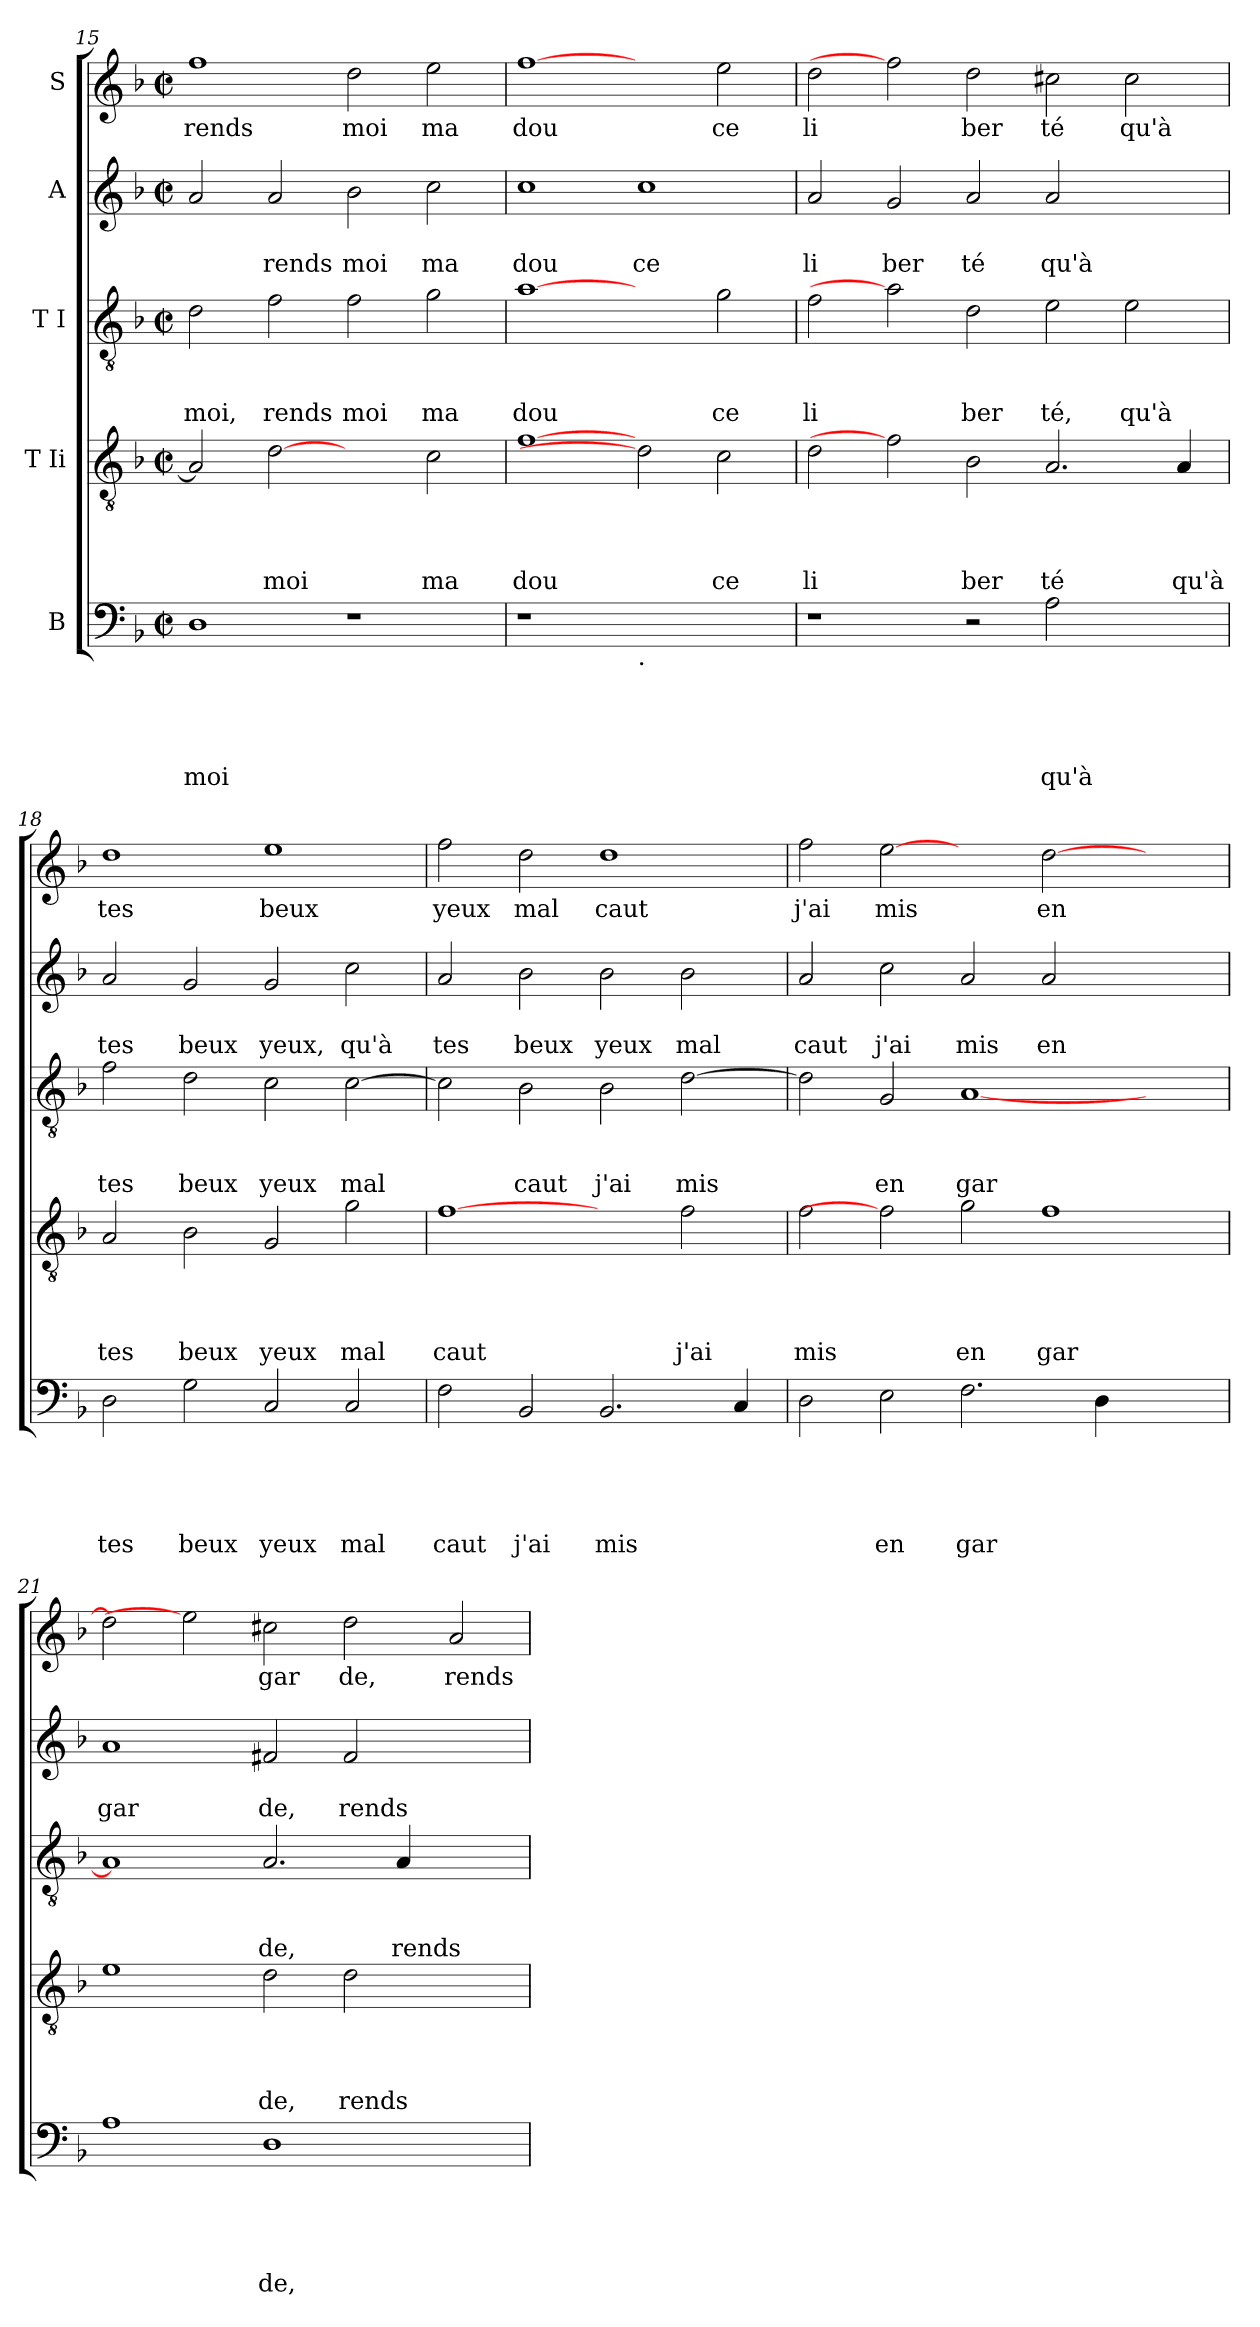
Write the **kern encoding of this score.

**kern	**text	**text	**text	**text	**text	**kern	**text	**text	**text	**text	**kern	**text	**text	**text	**kern	**text	**text	**kern	**text
*part5	*part5	*part5	*part5	*part5	*part5	*part4	*part4	*part4	*part4	*part4	*part3	*part3	*part3	*part3	*part2	*part2	*part2	*part1	*part1
*staff5	*staff5	*staff5	*staff5	*staff5	*staff5	*staff4	*staff4	*staff4	*staff4	*staff4	*staff3	*staff3	*staff3	*staff3	*staff2	*staff2	*staff2	*staff1	*staff1
*I"B	*	*	*	*	*	*I"T Ii	*	*	*	*	*I"T I	*	*	*	*I"A	*	*	*I"S	*
*clefF4	*	*	*	*	*	*clefGv2	*	*	*	*	*clefGv2	*	*	*	*clefG2	*	*	*clefG2	*
*k[b-]	*	*	*	*	*	*k[b-]	*	*	*	*	*k[b-]	*	*	*	*k[b-]	*	*	*k[b-]	*
*F:	*	*	*	*	*	*F:	*	*	*	*	*F:	*	*	*	*F:	*	*	*F:	*
*M2/2	*	*	*	*	*	*M2/2	*	*	*	*	*M2/2	*	*	*	*M2/2	*	*	*M2/2	*
*met(c|)	*	*	*	*	*	*met(c|)	*	*	*	*	*met(c|)	*	*	*	*met(c|)	*	*	*met(c|)	*
=15	=15	=15	=15	=15	=15	=15	=15	=15	=15	=15	=15	=15	=15	=15	=15	=15	=15	=15	=15
!	!	!	!	!	!LO:LY:b	!	!	!	!	!	!	!	!	!LO:LY:b	!	!	!	!	!LO:LY:b
1D	.	.	.	.	moi	2A/]	.	.	.	.	2d\	.	.	moi,	2a/	.	.	1ff	rends
!	!	!	!	!	!	!	!	!	!	!LO:LY:b	!	!	!	!LO:LY:b	!	!	!LO:LY:b	!	!
.	.	.	.	.	.	[2d	.	.	.	moi	2f\	.	.	rends	2a/	.	rends	.	.
!	!	!	!	!	!	!	!	!	!	!	!	!	!	!LO:LY:b	!	!	!LO:LY:b	!	!LO:LY:b
1r	.	.	.	.	.	2ryy	.	.	.	.	2f\	.	.	moi	2b-\	.	moi	2dd\	moi
!	!	!	!	!	!	!	!	!	!	!LO:LY:b	!	!	!	!LO:LY:b	!	!	!LO:LY:b	!	!LO:LY:b
.	.	.	.	.	.	2c\	.	.	.	ma	2g\	.	.	ma	2cc\	.	ma	2ee\	ma
!!LO:LB:g=z
=16	=16	=16	=16	=16	=16	=16	=16	=16	=16	=16	=16	=16	=16	=16	=16	=16	=16	=16	=16
!	!	!	!	!	!	!	!	!	!	!LO:LY:b	!	!	!	!LO:LY:b	!	!	!LO:LY:b	!	!LO:LY:b
1r	.	.	.	.	.	[1f	.	.	.	dou	[1a	.	.	dou	1cc	.	dou	[1ff	dou
!LO:TX:b:t=.	!	!	!	!	!	!	!	!	!	!	!	!	!	!	!	!	!	!	!
!	!	!	!	!	!	!	!	!	!	!	!	!	!	!	!	!	!LO:LY:b	!	!
1ryy	.	.	.	.	.	2d]	.	.	.	.	2ryy	.	.	.	1cc	.	ce	2ryy	.
!	!	!	!	!	!	!	!	!	!	!LO:LY:b	!	!	!	!LO:LY:b	!	!	!	!	!LO:LY:b
.	.	.	.	.	.	2c\	.	.	.	ce	2g\	.	.	ce	.	.	.	2ee\	ce
=17	=17	=17	=17	=17	=17	=17	=17	=17	=17	=17	=17	=17	=17	=17	=17	=17	=17	=17	=17
!	!	!	!	!	!	!	!	!	!	!LO:LY:b	!	!	!	!LO:LY:b	!	!	!LO:LY:b	!	!LO:LY:b
1r	.	.	.	.	.	2d\	.	.	.	li	2f\	.	.	li	2a/	.	li	2dd\	li
!	!	!	!	!	!	!	!	!	!	!	!	!	!	!	!	!	!LO:LY:b	!	!
.	.	.	.	.	.	2f]	.	.	.	.	2a]	.	.	.	2g/	.	ber	2ff]	.
!	!	!	!	!	!	!	!	!	!	!LO:LY:b	!	!	!	!LO:LY:b	!	!	!LO:LY:b	!	!LO:LY:b
2r	.	.	.	.	.	2B-\	.	.	.	ber	2d\	.	.	ber	2a/	.	té	2dd\	ber
!	!	!	!	!	!LO:LY:b	!	!	!	!	!LO:LY:b	!	!	!	!LO:LY:b	!	!	!LO:LY:b	!	!LO:LY:b
2A\	.	.	.	.	qu'à	2.A/	.	.	.	té	2e\	.	.	té,	2a/	.	qu'à	2cc#X\	té
!	!	!	!	!	!	!	!	!	!	!	!	!	!	!LO:LY:b	!	!	!	!	!LO:LY:b
2ryy	.	.	.	.	.	.	.	.	.	.	2e\	.	.	qu'à	2ryy	.	.	2cc#\	qu'à
!	!	!	!	!	!	!	!	!	!	!LO:LY:b	!	!	!	!	!	!	!	!	!
.	.	.	.	.	.	4A/	.	.	.	qu'à	.	.	.	.	.	.	.	.	.
=18	=18	=18	=18	=18	=18	=18	=18	=18	=18	=18	=18	=18	=18	=18	=18	=18	=18	=18	=18
!	!	!	!	!	!LO:LY:b	!	!	!	!	!LO:LY:b	!	!	!	!LO:LY:b	!	!	!LO:LY:b	!	!LO:LY:b
2D\	.	.	.	.	tes	2A/	.	.	.	tes	2f\	.	.	tes	2a/	.	tes	1dd	tes
!	!	!	!	!	!LO:LY:b	!	!	!	!	!LO:LY:b	!	!	!	!LO:LY:b	!	!	!LO:LY:b	!	!
2G\	.	.	.	.	beux	2B-\	.	.	.	beux	2d\	.	.	beux	2g/	.	beux	.	.
!	!	!	!	!	!LO:LY:b	!	!	!	!	!LO:LY:b	!	!	!	!LO:LY:b	!	!	!LO:LY:b	!	!LO:LY:b
2C/	.	.	.	.	yeux	2G/	.	.	.	yeux	2c\	.	.	yeux	2g/	.	yeux,	1ee	beux
!	!	!	!	!	!LO:LY:b	!	!	!	!	!LO:LY:b	!	!	!	!LO:LY:b	!	!	!LO:LY:b	!	!
2C/	.	.	.	.	mal	2g\	.	.	.	mal	[>2c\	.	.	mal	2cc\	.	qu'à	.	.
=19	=19	=19	=19	=19	=19	=19	=19	=19	=19	=19	=19	=19	=19	=19	=19	=19	=19	=19	=19
!	!	!	!	!	!LO:LY:b	!	!	!	!	!LO:LY:b	!	!	!	!	!	!	!LO:LY:b	!	!LO:LY:b
2F\	.	.	.	.	caut	[1f	.	.	.	caut	2c\]	.	.	.	2a/	.	tes	2ff\	yeux
!	!	!	!	!	!LO:LY:b	!	!	!	!	!	!	!	!	!LO:LY:b	!	!	!LO:LY:b	!	!LO:LY:b
2BB-/	.	.	.	.	j'ai	.	.	.	.	.	2B-\	.	.	caut	2b-\	.	beux	2dd\	mal
!	!	!	!	!	!LO:LY:b	!	!	!	!	!	!	!	!	!LO:LY:b	!	!	!LO:LY:b	!	!LO:LY:b
2.BB-/	.	.	.	.	mis	2ryy	.	.	.	.	2B-\	.	.	j'ai	2b-\	.	yeux	1dd	caut
!	!	!	!	!	!	!	!	!	!	!LO:LY:b	!	!	!	!LO:LY:b	!	!	!LO:LY:b	!	!
.	.	.	.	.	.	2f\	.	.	.	j'ai	[>2d\	.	.	mis	2b-\	.	mal	.	.
4C/	.	.	.	.	.	.	.	.	.	.	.	.	.	.	.	.	.	.	.
=20	=20	=20	=20	=20	=20	=20	=20	=20	=20	=20	=20	=20	=20	=20	=20	=20	=20	=20	=20
!	!	!	!	!	!	!	!	!	!	!LO:LY:b	!	!	!	!	!	!	!LO:LY:b	!	!LO:LY:b
2D\	.	.	.	.	.	2f\	.	.	.	mis	2d\]	.	.	.	2a/	.	caut	2ff\	j'ai
!	!	!	!	!	!LO:LY:b	!	!	!	!	!	!	!	!	!LO:LY:b	!	!	!LO:LY:b	!	!LO:LY:b
2E\	.	.	.	.	en	2f]	.	.	.	.	2G/	.	.	en	2cc\	.	j'ai	[2ee	mis
!	!	!	!	!	!LO:LY:b	!	!	!	!	!LO:LY:b	!	!	!	!LO:LY:b	!	!	!LO:LY:b	!	!
2.F\	.	.	.	.	gar	2g\	.	.	.	en	[<1A	.	.	gar	2a/	.	mis	2ryy	.
!	!	!	!	!	!	!	!	!	!	!LO:LY:b	!	!	!	!	!	!	!LO:LY:b	!	!LO:LY:b
.	.	.	.	.	.	1f	.	.	.	gar	.	.	.	.	2a/	.	en	[>2dd\	en
4D\	.	.	.	.	.	.	.	.	.	.	.	.	.	.	.	.	.	.	.
2ryy	.	.	.	.	.	.	.	.	.	.	2ryy	.	.	.	2ryy	.	.	2ryy	.
=21	=21	=21	=21	=21	=21	=21	=21	=21	=21	=21	=21	=21	=21	=21	=21	=21	=21	=21	=21
!	!	!	!	!	!	!	!	!	!	!	!	!	!	!	!	!	!LO:LY:b	!	!
1A	.	.	.	.	.	1e	.	.	.	.	1A]	.	.	.	1a	.	gar	2dd\]	.
.	.	.	.	.	.	.	.	.	.	.	.	.	.	.	.	.	.	2ee]	.
!	!	!	!	!	!LO:LY:b	!	!	!	!	!LO:LY:b	!	!	!	!LO:LY:b	!	!	!LO:LY:b	!	!LO:LY:b
1D	.	.	.	.	de,	2d\	.	.	.	de,	2.A/	.	.	de,	2f#X/	.	de,	2cc#\	gar
!	!	!	!	!	!	!	!	!	!	!LO:LY:b	!	!	!	!	!	!	!LO:LY:b	!	!LO:LY:b
.	.	.	.	.	.	2d\	.	.	.	rends	.	.	.	.	2f#/	.	rends	2dd\	de,
!	!	!	!	!	!	!	!	!	!	!	!	!	!	!LO:LY:b	!	!	!	!	!
.	.	.	.	.	.	.	.	.	.	.	4A/	.	.	rends	.	.	.	.	.
!	!	!	!	!	!	!	!	!	!	!	!	!	!	!	!	!	!	!	!LO:LY:b
2ryy	.	.	.	.	.	2ryy	.	.	.	.	2ryy	.	.	.	2ryy	.	.	2a/	rends
=	=	=	=	=	=	=	=	=	=	=	=	=	=	=	=	=	=	=	=
*-	*-	*-	*-	*-	*-	*-	*-	*-	*-	*-	*-	*-	*-	*-	*-	*-	*-	*-	*-
